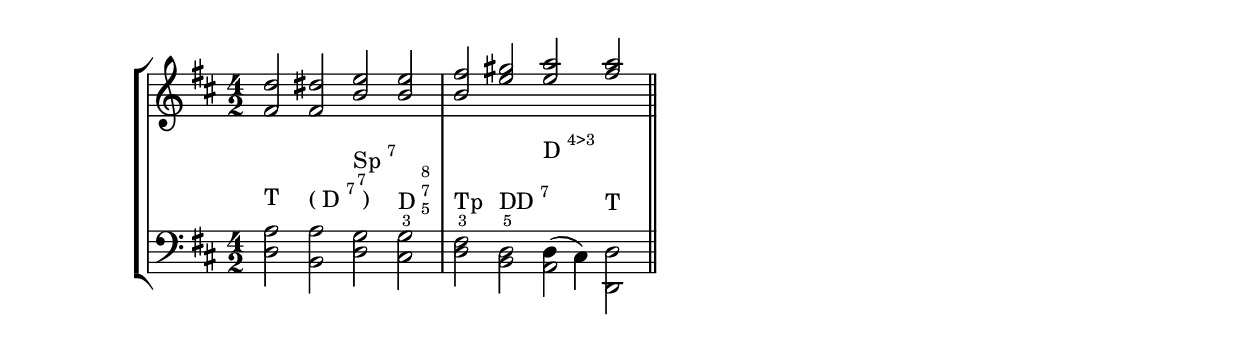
\version "2.18.2"

\header { tagline = "" }

\version "2.18.2"

#(define BLNK " " )

#(define-markup-command 
  (hf layout props FS ) (markup?  )
  "insert a harmony analysis symbol + ( 0 bass & 0 descant specifier(s))"
  (interpret-markup layout props
    #{\markup 
      \column{
        \line{ #FS 
          \translate #'(-0.5 . 8) 
          \column {
            \fontsize #-3 \translate #'(0 . -5)  \BLNK
            \fontsize #-3 \translate #'(0 . -1.8) \BLNK
            \fontsize #-3 \translate #'(0 . -0.5) \BLNK
          }
        }
        \line{ \fontsize #-3 \translate #'(0.4 . 1.5) \BLNK }
      }      
    #}
  )
)

#(define-markup-command 
  (hfOne layout props FS  Mid) (markup? markup? )
  "insert a harmony analysis symbol + ( 0 bass & 1 descant specifier(s))"
  (interpret-markup layout props
    #{\markup 
      \column{
        \line{ #FS 
          \translate #'(-0.5 . 8) 
          \column {
            \fontsize #-3 \translate #'(0 . -5)  \BLNK
            \fontsize #-3 \translate #'(0 . -1.8) #Mid
            \fontsize #-3 \translate #'(0 . -0.5) \BLNK
          }
        }
        \line{ \fontsize #-3 \translate #'(0.4 . 1.5) \BLNK }
      }      
    #}
  )
)

#(define-markup-command 
  (hfTwo layout props FS Mid Top) (markup? markup? markup? )
  "insert a harmony analysis symbol + ( 0 bass & 2 descant specifier(s))"
  (interpret-markup layout props
    #{\markup 
      \column{       
        \line{ #FS 
          \translate #'(-0.5 . 8) 
          \column {
            \fontsize #-3 \translate #'(0 . -5)  #Top
            \fontsize #-3 \translate #'(0 . -1.8) #Mid
            \fontsize #-3 \translate #'(0 . -0.5) \BLNK
          }
        }
        \line{ \fontsize #-3 \translate #'(0.4 . 1.5) \BLNK }
      }      
    #}
  )
)

#(define-markup-command 
  (hfTri layout props FS Bot Mid Top) (markup? markup? markup? markup? )
  "insert a harmony analysis symbol + ( 0 bass & 3 descant specifier(s))"
  (interpret-markup layout props
    #{\markup 
      \column{     
        \line{ #FS 
          \translate #'(-0.5 . 8) 
          \column {
            \fontsize #-3 \translate #'(0 . -5)  #Top
            \fontsize #-3 \translate #'(0 . -1.8) #Mid
            \fontsize #-3 \translate #'(0 . -0.5) #Bot
          }
        }
        \line{ \fontsize #-3 \translate #'(0.4 . 1.5) \BLNK }
      }      
    #}
  )
)
  
#(define-markup-command 
  (hfi layout props FS Sub) (markup? markup?  )
  "insert a harmony analysis symbol + ( 1 bass &  0 descant specifier(s))"
  (interpret-markup layout props
    #{\markup 
      \column{
        \line{ #FS 
          \translate #'(-0.5 . 8) 
          \column {
            \fontsize #-3 \translate #'(0 . -5)  \BLNK
            \fontsize #-3 \translate #'(0 . -1.8) \BLNK
            \fontsize #-3 \translate #'(0 . -0.5) \BLNK
          }
        }
        \line{ \fontsize #-3 \translate #'(0.4 . 1.5) #Sub }
      }      
    #}
  )
)

#(define-markup-command 
  (hfiOne layout props FS Sub Mid) (markup? markup? markup? )
  "insert a harmony analysis symbol + ( 1 bass &  1 descant specifier(s))"
  (interpret-markup layout props
    #{\markup 
      \column{       
        \line{ #FS 
          \translate #'(-0.5 . 8) 
          \column {
            \fontsize #-3 \translate #'(0 . -5)  \BLNK
            \fontsize #-3 \translate #'(0 . -1.8) #Mid
            \fontsize #-3 \translate #'(0 . -0.5) \BLNK
          }
        }
        \line{ \fontsize #-3 \translate #'(0.4 . 1.5) #Sub }
      }      
    #}
  )
)

#(define-markup-command 
  (hfiTwo layout props FS Sub Mid Top) (markup? markup? markup? markup? )
  "insert a harmony analysis symbol + ( 1 bass &  2 descant specifier(s))"
  (interpret-markup layout props
    #{\markup 
      \column{
        \line{ #FS 
          \translate #'(-0.5 . 8) 
          \column {
            \fontsize #-3 \translate #'(0 . -5)  #Top
            \fontsize #-3 \translate #'(0 . -1.8) #Mid
            \fontsize #-3 \translate #'(0 . -0.5) \BLNK
          }
        }
        \line{ \fontsize #-3 \translate #'(0.4 . 1.5) #Sub }
      }      
    #}
  )
)

#(define-markup-command 
  (hfiTri layout props FS Sub Bot Mid Top) (markup? markup? markup? markup? markup? )
  "insert a harmony analysis symbol + ( 1 bass &  3 descant specifier(s))"
  (interpret-markup layout props
    #{\markup 
      \column{     
        \line{ #FS 
          \translate #'(-0.5 . 8) 
          \column {
            \fontsize #-3 \translate #'(0 . -5)  #Top
            \fontsize #-3 \translate #'(0 . -1.8) #Mid
            \fontsize #-3 \translate #'(0 . -0.5) #Bot
          }
        }
        \line{ \fontsize #-3 \translate #'(0.4 . 1.5) #Sub }
      }      
    #}
  )
)
  

  
\score {
  \new StaffGroup {
    \time 4/2
    <<
      \new Staff {
        \relative d' {
          \clef "treble"
          \key d \major  
          \stemUp
          < fis  d'>2   
          < fis  dis'>2  
          < b  e>2       
          < b  e>2     
          | 
          < b fis'>2  
          < e gis >2 
          < e a >2  
          < a fis>2      
          \bar "||"
        }   
      }
      \new Staff {
        \relative d { 
          \clef "bass"
          \key d \major  
          \stemDown
          < d a'>2        ^\markup { \hf T }
          < b a'>2        ^\markup { ( \hfOne D "7" ) } 
          < d g>2         ^\markup { \hfiOne Sp "7" "7" }
          < cis g'>2      ^\markup { \hfiTri D "3" "5" "7" "8" } 
          |
          < d fis>2       ^\markup { \hfi Tp "3" }
          < b d>2         ^\markup { \hfiOne DD "5" "7" }
          <<
            { a2          ^\markup { \hfOne D "4>3" } }
            { d4( cis4) }
          >> 
          < d, d'>2       ^\markup { \hf T }      
          \bar "||"
        }   
      }
    >>
  }
  \layout { }
  \midi {}
}

